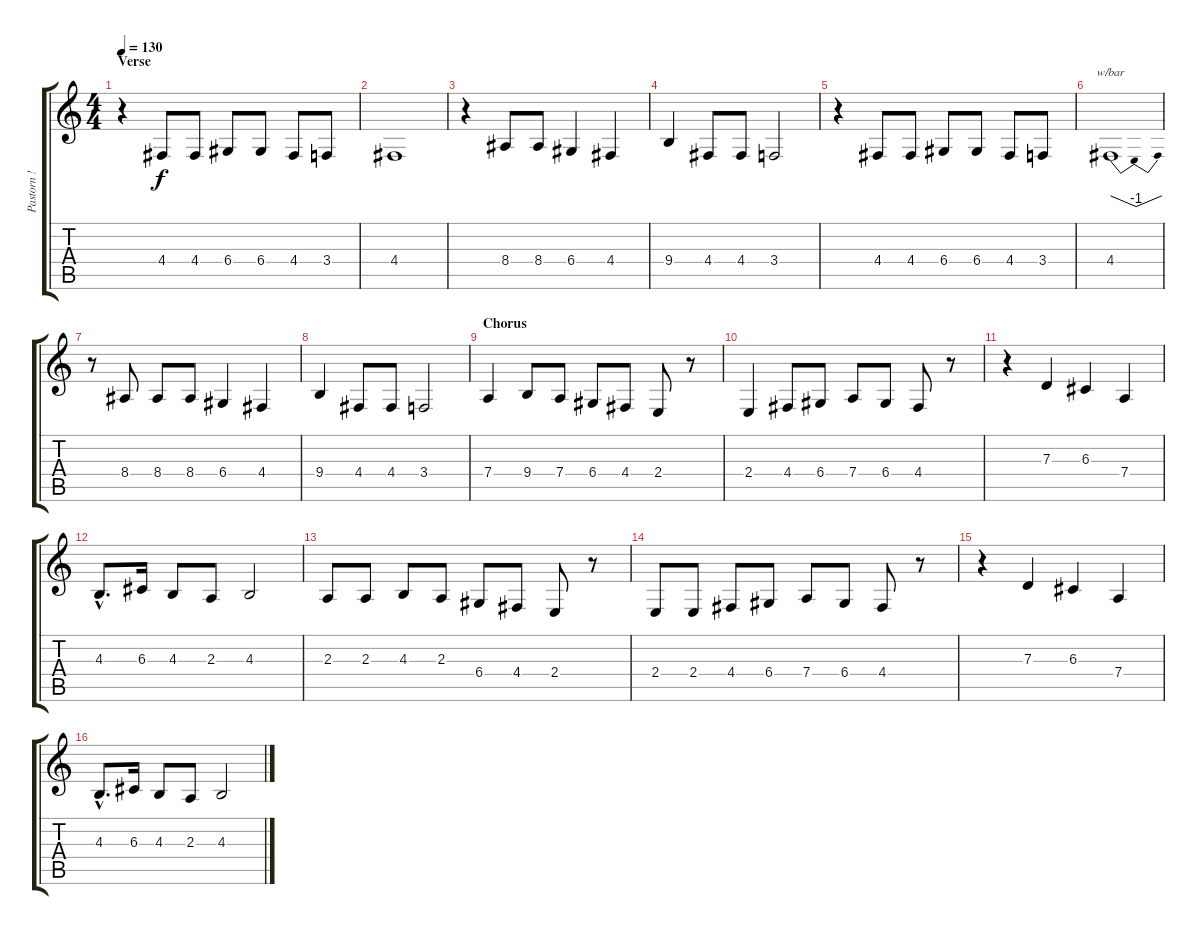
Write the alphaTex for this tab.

\track ("Pastorn !" "Pastorn !") {instrument lead6voice}
\staff {score tabs}
\tuning (E4 B3 G3 D3 A2 E2) {hide}
\ts (4 4)
\section ("" "Verse")
\tempo 130
\clef g2
\ks c
r.4{dy f} 4.4.8 4.4.8 6.4.8 6.4.8 4.4.8 3.4.8 |
4.4.1 |
r.4 8.4.8 8.4.8 6.4.4 4.4.4 |
9.4.4 4.4.8 4.4.8 3.4.2 |
r.4 4.4.8 4.4.8 6.4.8 6.4.8 4.4.8 3.4.8 |
4.4.1{tbe (dip default 0 0 30 -4 60 0)} |
r.8 8.4.8 8.4.8 8.4.8 6.4.4 4.4.4 |
9.4.4 4.4.8 4.4.8 3.4.2 |
\section ("" "Chorus")
7.4.4 9.4.8 7.4.8 6.4.8 4.4.8 2.4.8 r.8 |
2.4.4 4.4.8 6.4.8 7.4.8 6.4.8 4.4.8 r.8 |
r.4 7.3.4 6.3.4 7.4.4 |
4.3{hac}.8{d} 6.3.16 4.3.8 2.3.8 4.3.2 |
2.3.8 2.3.8 4.3.8 2.3.8 6.4.8 4.4.8 2.4.8 r.8 |
2.4.8 2.4.8 4.4.8 6.4.8 7.4.8 6.4.8 4.4.8 r.8 |
r.4 7.3.4 6.3.4 7.4.4 |
4.3{hac}.8{d} 6.3.16 4.3.8 2.3.8 4.3.2
